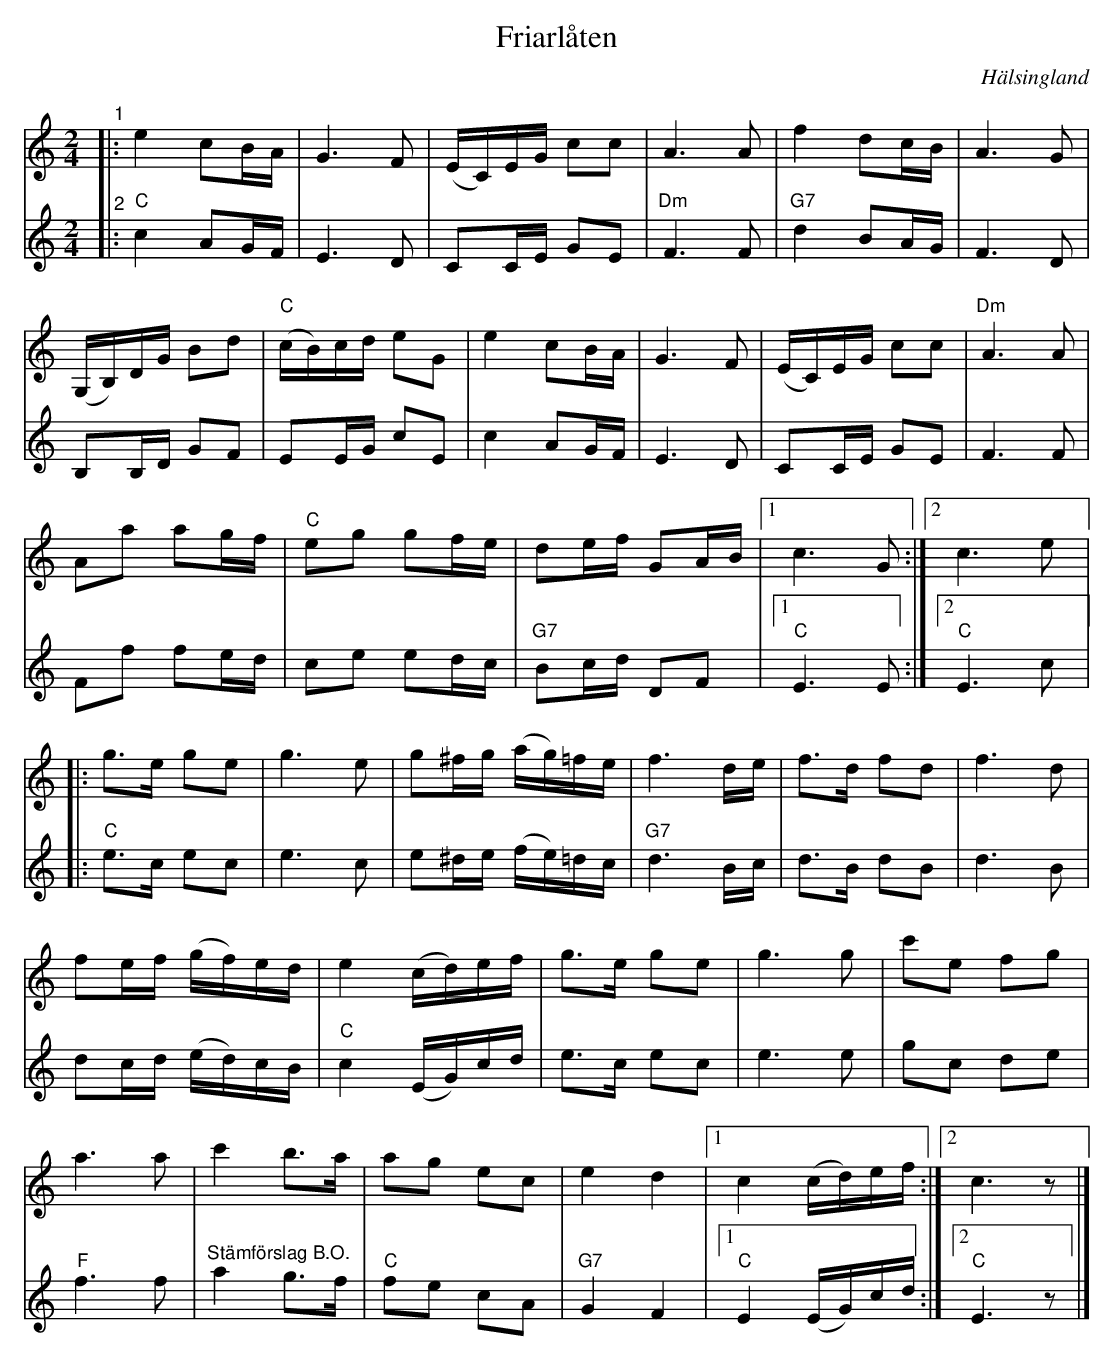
X:1
T:Friarlåten
O:Hälsingland
L:1/8
M:2/4
K:C
V:1
"^1" |: e2 cB/A/ | G3 F | (E/C/)E/G/ cc | A3 A | f2 dc/B/ | A3 G |
(G,/B,/)D/G/ Bd | "C" (c/B/)c/d/ eG | e2 cB/A/ | G3 F | (E/C/)E/G/ cc |"Dm" A3 A |
Aa ag/f/ |"C" eg gf/e/ | de/f/ GA/B/ |1 c3 G :|2 c3 e |:
g>e ge | g3 e | g^f/g/ (a/g/)=f/e/ | f3 d/e/ | f>d fd | f3 d |
fe/f/ (g/f/)e/d/ | e2 (c/d/)e/f/ | g>e ge | g3 g | c'e fg |
a3 a | c'2 b>a | ag ec | e2 d2 |1 c2 (c/d/)e/f/ :|2 c3 z |]
V:2
"^2"|:"C" c2 AG/F/ | E3 D | CC/E/ GE |"Dm" F3 F |"G7" d2 BA/G/ | F3 D |
B,B,/D/ GF | EE/G/ cE | c2 AG/F/ | E3 D | CC/E/ GE | F3 F |
Ff fe/d/ | ce ed/c/ |"G7" Bc/d/ DF |1"C" E3 E :|2 "C" E3 c |:
"C" e>c ec | e3 c | e^d/e/ (f/e/)=d/c/ |"G7" d3 B/c/ | d>B dB | d3 B |
dc/d/ (e/d/)c/B/ |"C" c2 (E/G/)c/d/ | e>c ec | e3 e | gc de |"F" f3 f |
"^Stämförslag B.O." a2 g>f |"C" fe cA |"G7" G2 F2 |1"C" E2 (E/G/)c/d/ :|2"C" E3 z |]
